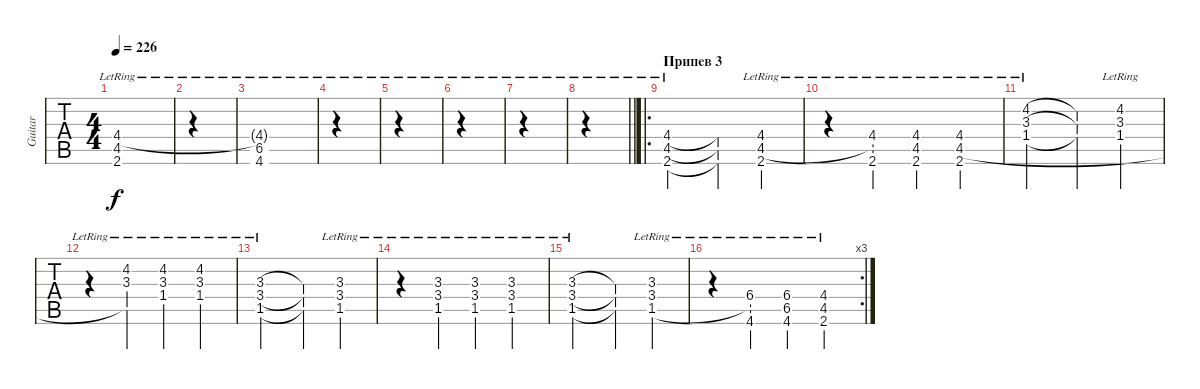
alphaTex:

\track ("Guitar" "Guitar") {instrument distortionguitar}
\staff {tabs}
\tuning (E4 B3 G3 D3 A2 E2) {hide}
\ts (4 4)
\tempo 226
\clef g2
\ks c
(4.4{lr} 4.5{lr} 2.6{lr}).1{dy f} |
|
(4.4{t} 6.5{lr} 4.6{lr}).1 |
|
|
|
|
\barLineRight lightlight
|
\ro
\section ("" "Припев 3")
(4.4{lr} 4.5{lr} 2.6{lr}).2 (4.4{t} 4.5{t} 2.6{t}).4 (4.4{lr} 4.5{lr} 2.6{lr}).4 |
r.4 (4.4{lr} 4.5{t} 2.6{lr}).4 (4.4{lr} 4.5{lr} 2.6{lr}).4 (4.4{lr} 4.5{lr} 2.6{lr}).4 |
(4.2{lr} 3.3{lr} 1.4{lr}).2 (4.2{t} 3.3{t} 1.4{t}).4 (4.2{lr} 3.3{lr} 1.4{lr}).4 |
r.4 (4.2{lr} 3.3{lr} 4.5{t}).4 (4.2{lr} 3.3{lr} 1.4{lr}).4 (4.2{lr} 3.3{lr} 1.4{lr}).4 |
(3.3{lr} 3.4{lr} 1.5{lr}).2 (3.3{t} 3.4{t} 1.5{t}).4 (3.3{lr} 3.4{lr} 1.5{lr}).4 |
r.4 (3.3{lr} 3.4{lr} 1.5{lr}).4 (3.3{lr} 3.4{lr} 1.5{lr}).4 (3.3{lr} 3.4{lr} 1.5{lr}).4 |
(3.3{lr} 3.4{lr} 1.5{lr}).2 (3.3{t} 3.4{t} 1.5{t}).4 (3.3{lr} 3.4{lr} 1.5{lr}).4 |
\rc 3
r.4 (6.4{lr} 1.5{t} 4.6{lr}).4 (6.4{lr} 6.5{lr} 4.6{lr}).4 (4.4{lr} 4.5{lr} 2.6{lr}).4
